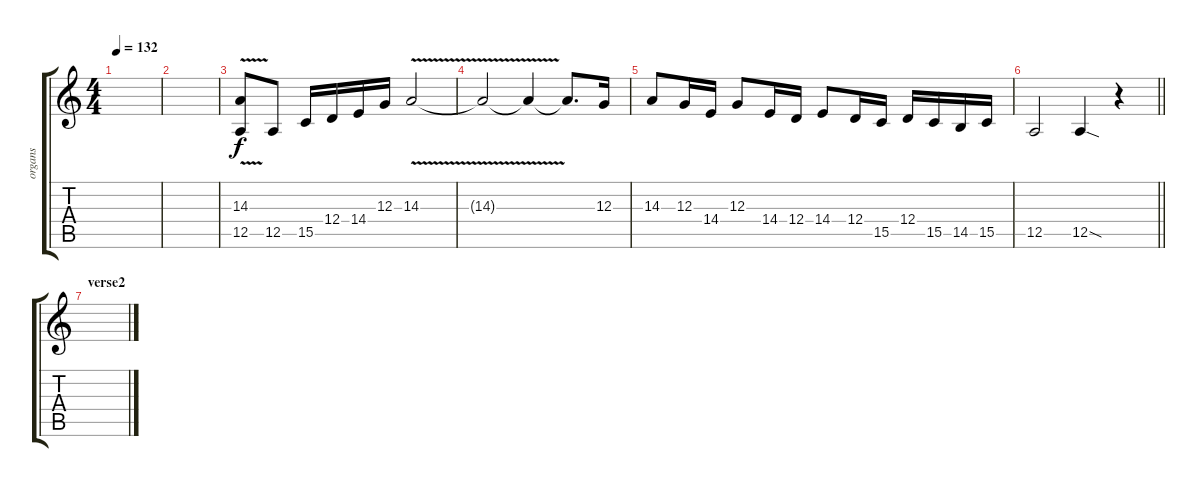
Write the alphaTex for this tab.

\track ("organs" "organs") {instrument churchorgan}
\staff {score tabs}
\tuning (E4 B3 G3 D3 A2 E2) {hide}
\ts (4 4)
\tempo 132
\clef g2
\ks c
|
|
(14.3 12.5{v}).8 12.5.8 15.5.16 12.4.16 14.4.16 12.3.16 14.3{v}.2 |
14.3{v t}.2 14.3{t}.4 14.3{t}.8{d} 12.3.16 |
14.3.8 12.3.16 14.4.16 12.3.8 14.4.16 12.4.16 14.4.8 12.4.16 15.5.16 12.4.16 15.5.16 14.5.16 15.5.16 |
\barLineRight lightlight
12.5.2{dy f} 12.5{sod}.4 r.4 |
\section ("" "verse2")
